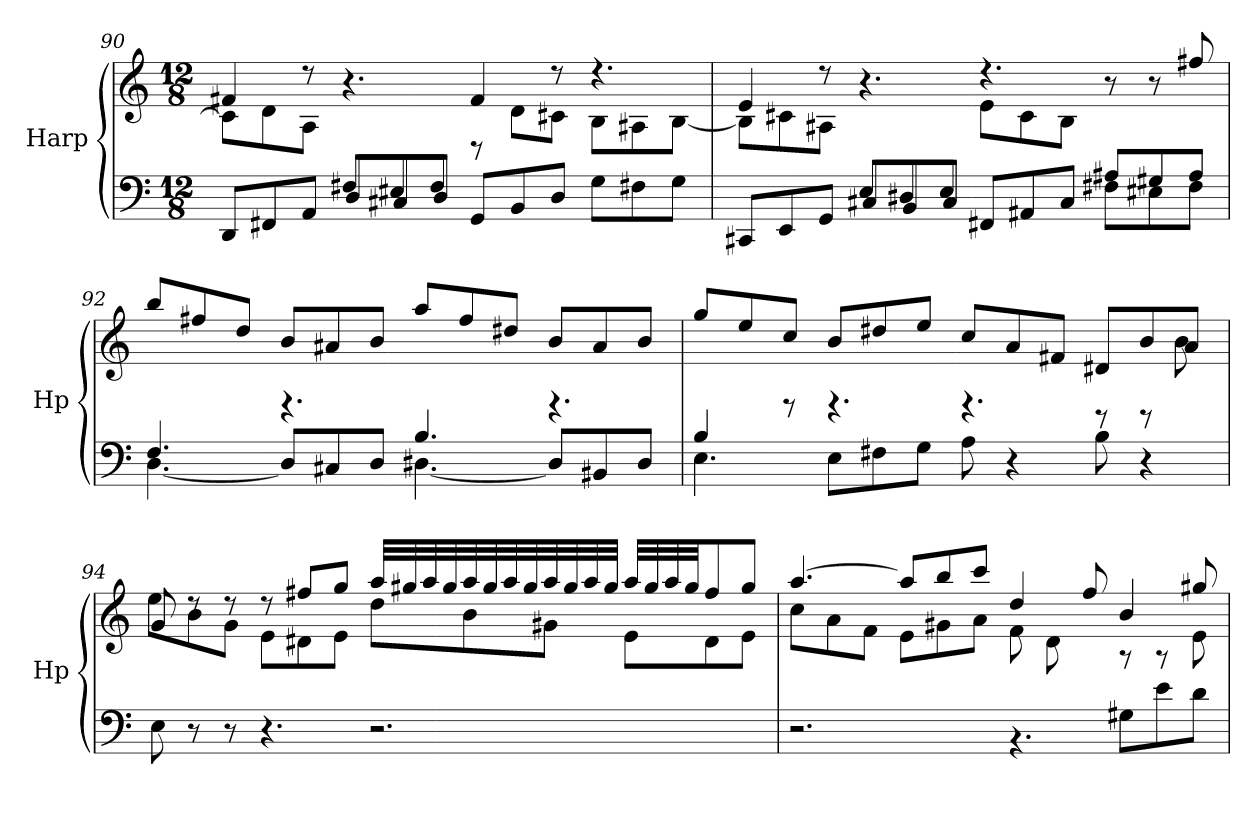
**kern	**kern
*part1	*part1
*staff2	*staff1
*I"Harp	*
*I'Hp	*
*clefF4	*clefG2
*k[]	*k[]
*M12/8	*M12/8
=90	=90
*^	*^
4.ryy	8DD/L	4f#X/	8c#\L]
.	8FF#X/	.	8d\
.	8AA/J	8r	8A\J
8F#X/L	8D/L	4.r	4.ryy
8E#X/	8C#X/	.	.
8F#/J	8D/J	.	.
2.ryy	8GG/L	4f#/	8rD
.	8BB/	.	8d\L
.	8D/J	8r	8c#X\J
.	8G\L	4.r	8B\L
.	8F#X\	.	8A#X\
.	8G\J	.	[8B\J
!!LO:LB:g=z	!!
=91	=91	=91	=91
4.ryy	8CC#X/L	4e/	8B\L]
.	8EE/	.	8c#X\
.	8GG/J	8r	8A#X\J
8E/L	8C#X/L	4.r	4.ryy
8D#X/	8BB/	.	.
8E/J	8C#/J	.	.
4.ryy	8FF#X/L	4.r	8e\L
.	8AA#X/	.	8c#\
.	8C#/J	.	8B\J
8A#/L	8F#X\L	8r	4.ryy
8G#X/	8E#X\	8r	.
8A#/J	8F#\J	8ff#X/	.
=92	=92	=92	=92
4.F/	[4.D\	8bb/L	4.ryy
.	.	8ff#X/	.
.	.	8dd/J	.
4.ryy	8D/L]	8b/L	4.rD
.	8C#X/	8a#X/	.
.	8D/J	8b/J	.
4.B/	[4.D#X\	8aa/L	4.ryy
.	.	8ff#/	.
.	.	8dd#X/J	.
4.ryy	8D#/L]	8b/L	4.rD
.	8BB#X/	8a#/	.
.	8D#/J	8b/J	.
!!LO:LB:g=z	!!
=93	=93	=93	=93
4B/	4.E\	8gg/L	4ryy
.	.	8ee/	.
1ryy	.	8cc/J	8rD
.	8E\L	8b/L	4.rD
.	8F#X\	8dd#X/	.
.	8G\J	8ee/J	.
.	8A\	8cc/L	4.rD
.	4r	8a/	.
.	.	8f#X/J	.
.	8B\	8d#X/L	8rBB
4ryy	4r	8b/	8rBB
.	.	8a/J	8b\
*v	*v	*	*
!!LO:LB:g=z	!!
=94	=94	=94
8E\	8g/	8ee\L
8r	8rdd	8b\
8r	8rdd	8g\J
4.r	8rdd	8e\L
.	8ff#X/L	8d#X\
.	8gg/J	8e\J
2.r	32aa/LLL	8dd\L
.	32gg#X/	.
.	32aa/	.
.	32gg#/	.
.	32aa/	8b\
.	32gg#/	.
.	32aa/	.
.	32gg#/	.
.	32aa/	8g#X\J
.	32gg#/	.
.	32aa/	.
.	32gg#/JJJ	.
.	32aa/LLL	8e\L
.	32gg#/	.
.	32aa/	.
.	32gg#/JJ	.
.	8ff#/	8d#\
.	8gg#/J	8e\J
!!LO:LB:g=z	!!
=95	=95	=95
*^	*	*
1ryy	2.r	[4.aa/	8cc\L
.	.	.	8a\
.	.	.	8f\J
.	.	8aa/L]	8e\L
.	.	8bb/	8g#X\
.	.	8ccc/J	8a\J
.	4.r	4dd/	8f\L
.	.	.	8d\
8B/J	.	8ff/	8ryy
4.ryy	8G#X\L	4b/	8rA
.	8e\	.	8rA
.	8d\J	8gg#X/	8e\
*v	*v	*	*
*	*v	*v
=	=
*-	*-
